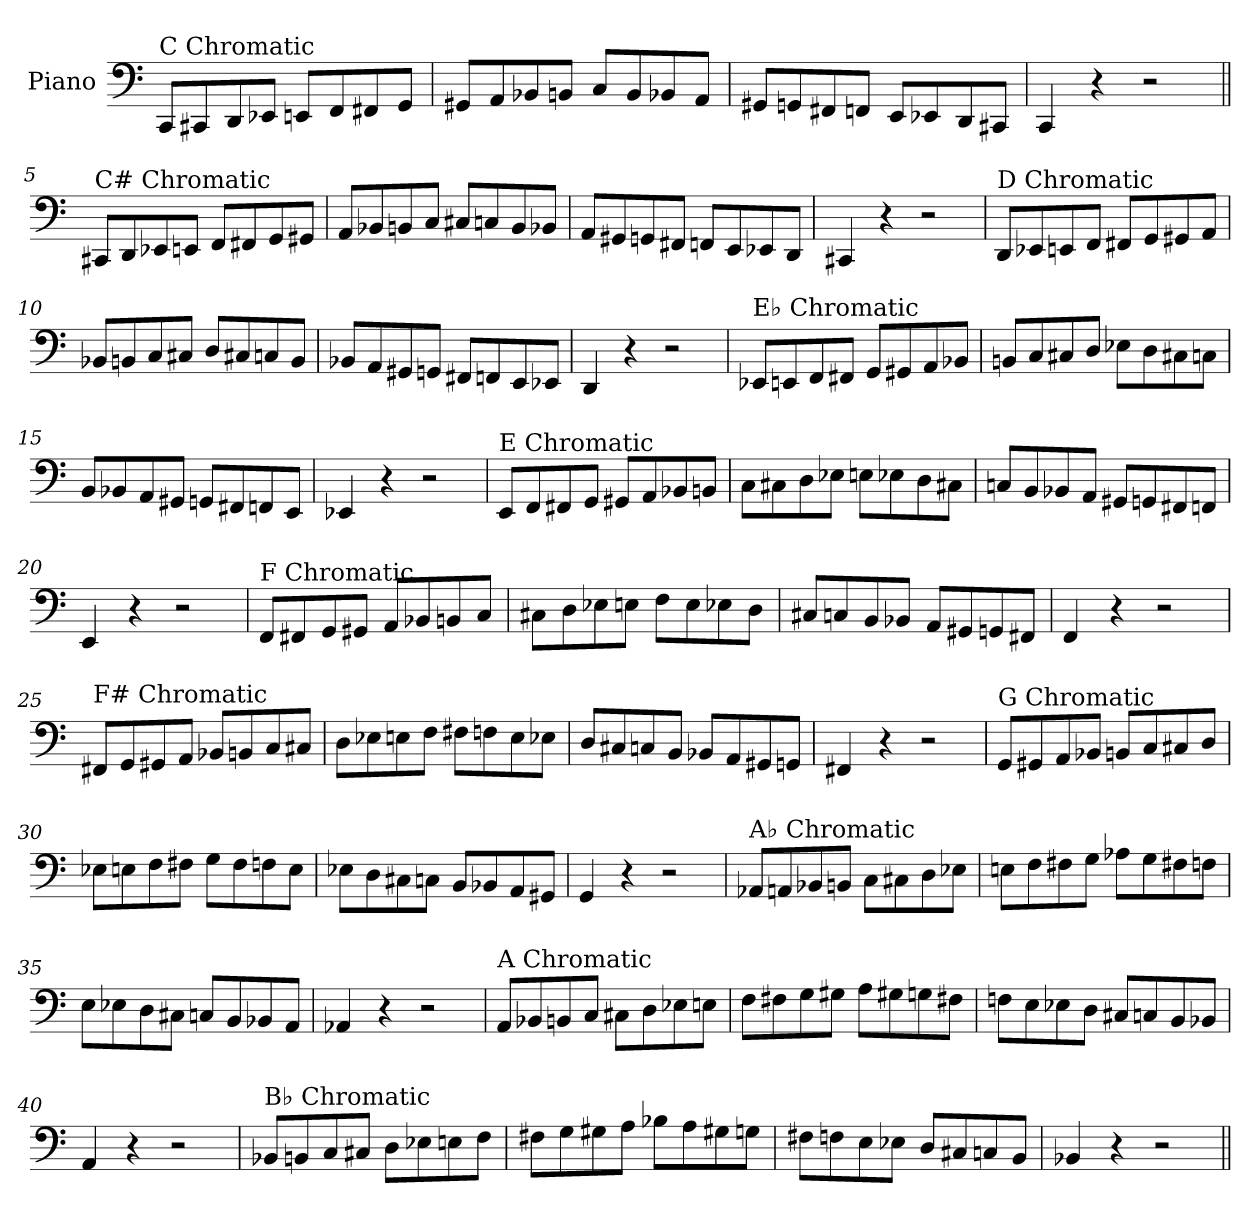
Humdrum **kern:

**kern
*part1
*staff1
*I"Piano
*I'Pno.
*clefF4
*k[]
=1
!LO:TX:a:t=C Chromatic
8CC/L
8CC#X/
8DD/
8EE-X/J
8EEn/L
8FF/
8FF#X/
8GG/J
=2
8GG#X/L
8AA/
8BB-X/
8BBn/J
8C/L
8BB/
8BB-X/
8AA/J
=3
8GG#X/L
8GGn/
8FF#X/
8FFn/J
8EE/L
8EE-X/
8DD/
8CC#X/J
=4
4CC/
4r
2r
!!LO:LB:g=z
=5||
!LO:TX:a:t=C# Chromatic
8CC#X/L
8DD/
8EE-X/
8EEn/J
8FF/L
8FF#X/
8GG/
8GG#X/J
=6
8AA/L
8BB-X/
8BBn/
8C/J
8C#X/L
8Cn/
8BB/
8BB-X/J
=7
8AA/L
8GG#X/
8GGn/
8FF#X/J
8FFn/L
8EE/
8EE-X/
8DD/J
=8
4CC#X/
4r
2r
!!LO:LB:g=z
=9
!LO:TX:a:t=D Chromatic
8DD/L
8EE-X/
8EEn/
8FF/J
8FF#X/L
8GG/
8GG#X/
8AA/J
=10
8BB-X/L
8BBn/
8C/
8C#X/J
8D/L
8C#X/
8Cn/
8BB/J
=11
8BB-X/L
8AA/
8GG#X/
8GGn/J
8FF#X/L
8FFn/
8EE/
8EE-X/J
=12
4DD/
4r
2r
!!LO:LB:g=z
=13
!LO:TX:a:t=E♭ Chromatic
8EE-X/L
8EEn/
8FF/
8FF#X/J
8GG/L
8GG#X/
8AA/
8BB-X/J
=14
8BBn/L
8C/
8C#X/
8D/J
8E-X\L
8D\
8C#X\
8Cn\J
=15
8BB/L
8BB-X/
8AA/
8GG#X/J
8GGn/L
8FF#X/
8FFn/
8EE/J
=16
4EE-X/
4r
2r
!!LO:LB:g=z
=17
!LO:TX:a:t=E Chromatic
8EE/L
8FF/
8FF#X/
8GG/J
8GG#X/L
8AA/
8BB-X/
8BBn/J
=18
8C\L
8C#X\
8D\
8E-X\J
8En\L
8E-X\
8D\
8C#X\J
=19
8Cn/L
8BB/
8BB-X/
8AA/J
8GG#X/L
8GGn/
8FF#X/
8FFn/J
=20
4EE/
4r
2r
!!LO:LB:g=z
=21
!LO:TX:a:t=F Chromatic
8FF/L
8FF#X/
8GG/
8GG#X/J
8AA/L
8BB-X/
8BBn/
8C/J
=22
8C#X\L
8D\
8E-X\
8En\J
8F\L
8E\
8E-X\
8D\J
=23
8C#X/L
8Cn/
8BB/
8BB-X/J
8AA/L
8GG#X/
8GGn/
8FF#X/J
=24
4FF/
4r
2r
!!LO:LB:g=z
=25
!LO:TX:a:t=F# Chromatic
8FF#X/L
8GG/
8GG#X/
8AA/J
8BB-X/L
8BBn/
8C/
8C#X/J
=26
8D\L
8E-X\
8En\
8F\J
8F#X\L
8Fn\
8E\
8E-X\J
=27
8D/L
8C#X/
8Cn/
8BB/J
8BB-X/L
8AA/
8GG#X/
8GGn/J
=28
4FF#X/
4r
2r
!!LO:LB:g=z
=29
!LO:TX:a:t=G Chromatic
8GG/L
8GG#X/
8AA/
8BB-X/J
8BBn/L
8C/
8C#X/
8D/J
=30
8E-X\L
8En\
8F\
8F#X\J
8G\L
8F#\
8Fn\
8E\J
=31
8E-X\L
8D\
8C#X\
8Cn\J
8BB/L
8BB-X/
8AA/
8GG#X/J
=32
4GG/
4r
2r
!!LO:LB:g=z
=33
!LO:TX:a:t=A♭ Chromatic
8AA-X/L
8AAn/
8BB-X/
8BBn/J
8C\L
8C#X\
8D\
8E-X\J
=34
8En\L
8F\
8F#X\
8G\J
8A-X\L
8G\
8F#X\
8Fn\J
=35
8E\L
8E-X\
8D\
8C#X\J
8Cn/L
8BB/
8BB-X/
8AA/J
=36
4AA-X/
4r
2r
!!LO:LB:g=z
=37
!LO:TX:a:t=A Chromatic
8AA/L
8BB-X/
8BBn/
8C/J
8C#X\L
8D\
8E-X\
8En\J
=38
8F\L
8F#X\
8G\
8G#X\J
8A\L
8G#X\
8Gn\
8F#X\J
=39
8Fn\L
8E\
8E-X\
8D\J
8C#X/L
8Cn/
8BB/
8BB-X/J
=40
4AA/
4r
2r
!!LO:LB:g=z
=41
!LO:TX:a:t=B♭ Chromatic
8BB-X/L
8BBn/
8C/
8C#X/J
8D\L
8E-X\
8En\
8F\J
=42
8F#X\L
8G\
8G#X\
8A\J
8B-X\L
8A\
8G#X\
8Gn\J
=43
8F#X\L
8Fn\
8E\
8E-X\J
8D/L
8C#X/
8Cn/
8BB/J
=44
4BB-X/
4r
2r
=||
*-
